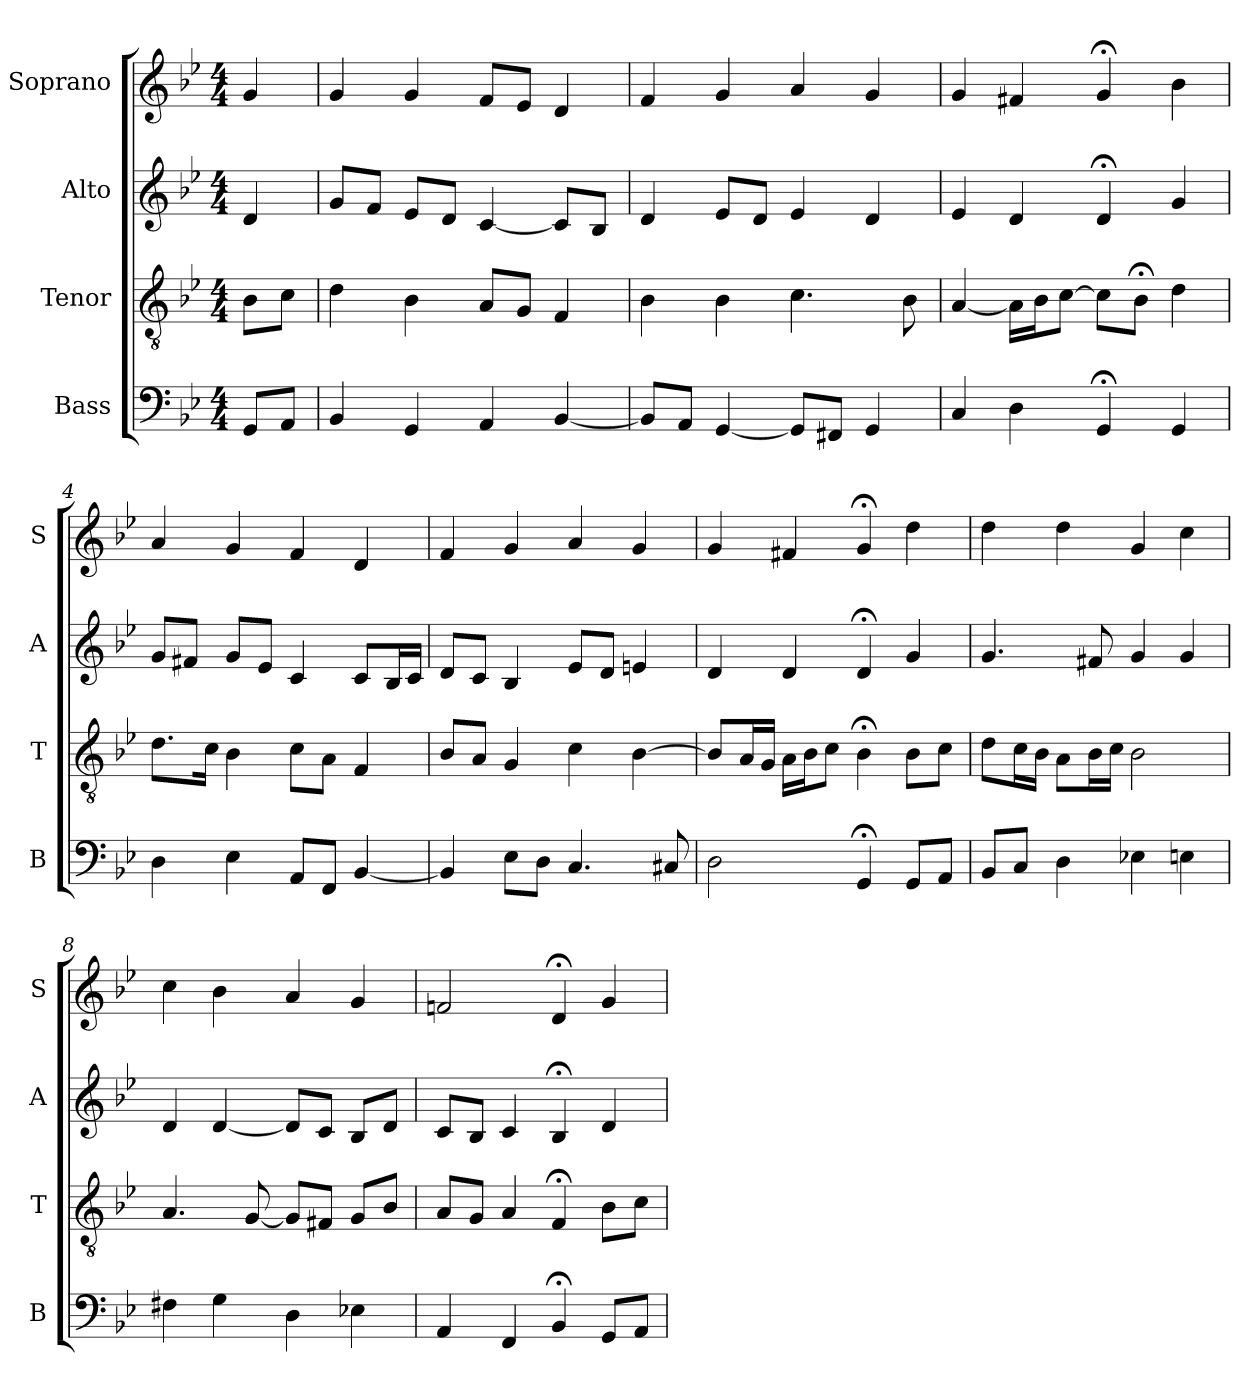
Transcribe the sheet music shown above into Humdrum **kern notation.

**kern	**kern	**kern	**kern
*part4	*part3	*part2	*part1
*staff4	*staff3	*staff2	*staff1
*I"Bass	*I"Tenor	*I"Alto	*I"Soprano
*I'B	*I'T	*I'A	*I'S
*clefF4	*clefGv2	*clefG2	*clefG2
*k[b-e-]	*k[b-e-]	*k[b-e-]	*k[b-e-]
*g:	*g:	*g:	*g:
*M4/4	*M4/4	*M4/4	*M4/4
*MM100	*MM100	*MM100	*MM100
=	=	=	=
8GGL	8B-L	4d	4g
8AAJ	8cJ	.	.
=1	=1	=1	=1
4BB-	4d	8gL	4g
.	.	8fJ	.
4GG	4B-	8e-L	4g
.	.	8dJ	.
4AA	8AL	[4c	8fL
.	8GJ	.	8e-J
[4BB-	4F	8cL]	4d
.	.	8B-J	.
=2	=2	=2	=2
8BB-L]	4B-	4d	4f
8AAJ	.	.	.
[4GG	4B-	8e-L	4g
.	.	8dJ	.
8GGL]	4.c	4e-	4a
8FF#XJ	.	.	.
4GG	.	4d	4g
.	8B-	.	.
=3	=3	=3	=3
4C	[4A	4e-	4g
4D	16ALL]	4d	4f#X
.	16B-J	.	.
.	[8cJ	.	.
4GG;<	8cL]	4d;<	4g;<
.	8B-;<J	.	.
4GG	4d	4g	4b-
=4	=4	=4	=4
4D	8.dL	8gL	4a
.	.	8f#XJ	.
.	16cJk	.	.
4E-	4B-	8gL	4g
.	.	8e-J	.
8AAL	8cL	4c	4f
8FFJ	8AJ	.	.
[4BB-	4F	8cL	4d
.	.	16B-L	.
.	.	16cJJ	.
=5	=5	=5	=5
4BB-]	8B-L	8dL	4f
.	8AJ	8cJ	.
8E-L	4G	4B-	4g
8DJ	.	.	.
4.C	4c	8e-L	4a
.	.	8dJ	.
.	[4B-	4en	4g
8C#X	.	.	.
=6	=6	=6	=6
2D	8B-L]	4d	4g
.	16AL	.	.
.	16GJJ	.	.
.	16ALL	4d	4f#X
.	16B-J	.	.
.	8cJ	.	.
4GG;<	4B-;<	4d;<	4g;<
8GGL	8B-L	4g	4dd
8AAJ	8cJ	.	.
=7	=7	=7	=7
8BB-L	8dL	4.g	4dd
8CJ	16cL	.	.
.	16B-JJ	.	.
4D	8AL	.	4dd
.	16B-L	8f#X	.
.	16cJJ	.	.
4E-X	2B-	4g	4g
4En	.	4g	4cc
=8	=8	=8	=8
4F#X	4.A	4d	4cc
4G	.	[4d	4b-
.	[8G	.	.
4D	8GL]	8dL]	4a
.	8F#XJ	8cJ	.
4E-X	8GL	8B-L	4g
.	8B-J	8dJ	.
=9	=9	=9	=9
4AA	8AL	8cL	2fn
.	8GJ	8B-J	.
4FF	4A	4c	.
4BB-;<	4F;<	4B-;<	4d;<
8GGL	8B-L	4d	4g
8AAJ	8cJ	.	.
=	=	=	=
*-	*-	*-	*-
